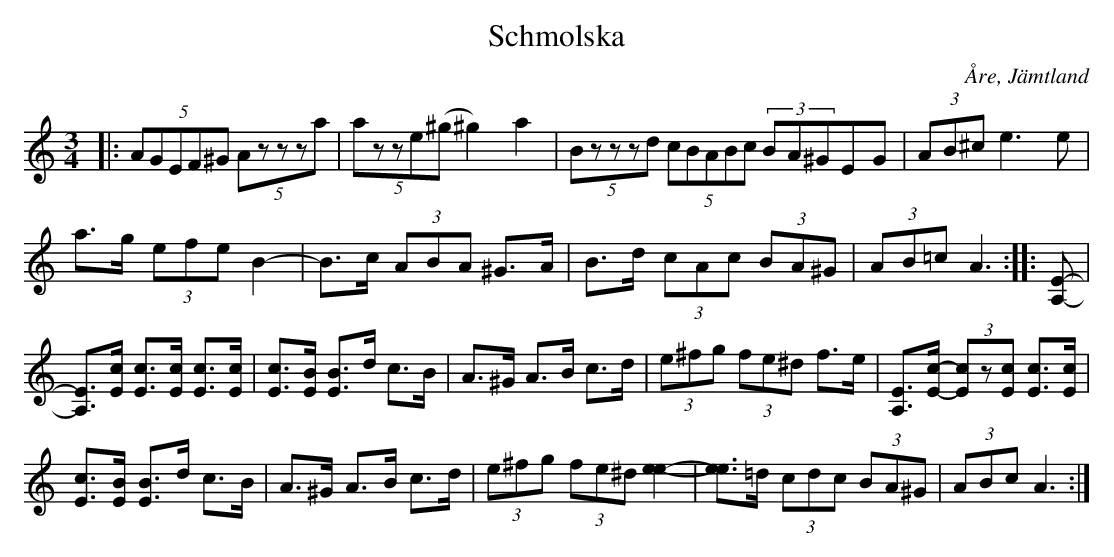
X:1
T:Schmolska
O:Åre, Jämtland
M:3/4
L:1/8
K:Am
|: (5:2AGEF^G (5:2Azzza | (5:2azze(^g ^g2) a2 | (5:2Bzzzd (5:2cBABc (3BA^GEG | (3AB^c e3 e |
a>g (3efe B2- | B>c (3ABA ^G>A | B>d (3cAc (3BA^G | (3AB=c A3 :: [E-A,-] |
[EA,]>[cE] [cE]>[cE] [cE]>[cE] | [cE]>[BE] [BE]>d c>B | A>^G A>B c>d | (3e^fg (3fe^d f>e | [EA,]>[c-E-] (3[cE]z[cE] [cE]>[cE] |
[cE]>[BE] [BE]>d c>B | A>^G A>B c>d | (3e^fg (3fe^d [e2-e2-] | [ee]>=d (3cdc (3BA^G | (3ABc A3 :|]
